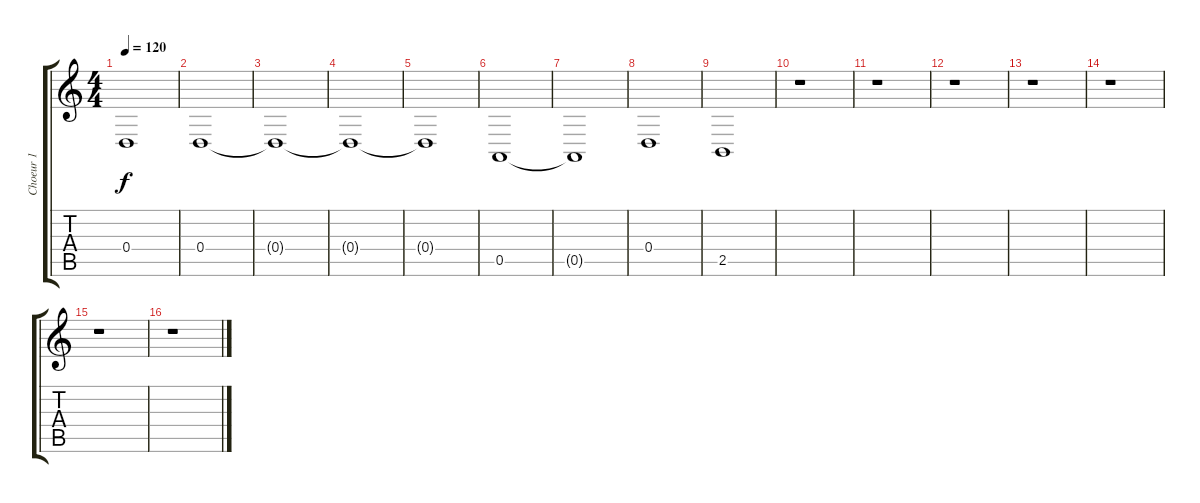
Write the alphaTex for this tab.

\track ("Choeur 1" "Choeur 1") {instrument synthvoice}
\staff {score tabs}
\tuning (E4 B3 G3 D3 A2 E2) {hide}
\ts (4 4)
\tempo 120
\clef g2
\ks c
0.4{t}.1{dy f} |
0.4.1 |
0.4{t}.1 |
0.4{t}.1 |
0.4{t}.1 |
0.5.1 |
0.5{t}.1 |
0.4.1 |
2.5.1 |
r.1 |
r.1 |
r.1 |
r.1 |
r.1 |
r.1 |
r.1
